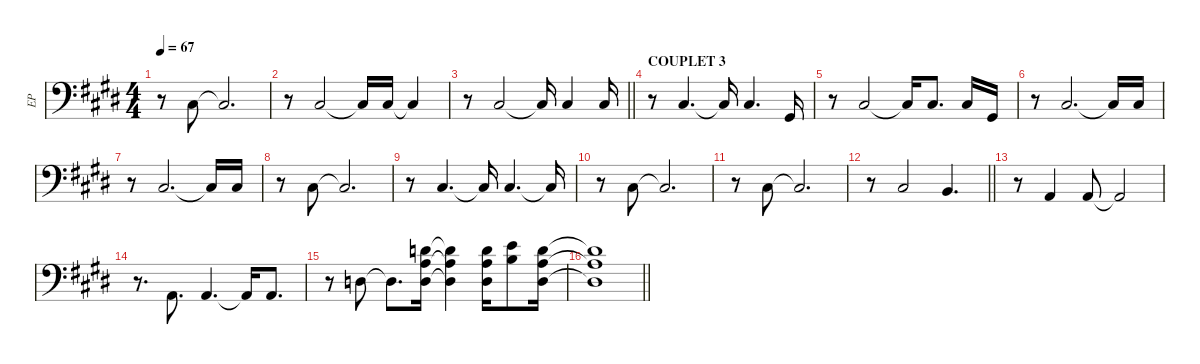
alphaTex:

\defaultSystemsLayout 4
\hideDynamics
\bracketExtendMode groupsimilarinstruments
\otherSystemsTrackNameOrientation horizontal
\track ("Electric Piano-LH" "EP") {defaultSystemsLayout 4 instrument ocarina}
\staff {score}
\tuning (E4 B3 G3 D3 A2 E2)
\ts (4 4)
\tempo 67
\clef f4
\ks c#minor
r.8{dy f beam Down} 4.5{acc #}.8{beam Up} 4.5{t acc #}.2{d beam Up} |
r.8{beam Down} 4.5{acc #}.2{beam Up} 4.5{t acc #}.16{beam Up} 4.5{acc #}.16{beam Up} 4.5{t acc #}.4{beam Up} |
\barLineRight lightlight
r.8{beam Down} 4.5{acc #}.2{beam Up} 4.5{t acc #}.16{beam Up} 4.5{acc #}.4{beam Up} 4.5{acc #}.16{beam Up} |
\section ("" "COUPLET 3")
r.8{beam Down} 4.5{acc #}.4{d beam Up} 4.5{t acc #}.16{beam Up} 4.5{acc #}.4{d beam Up} 4.6{acc #}.16{beam Up} |
r.8{beam Down} 4.5{acc #}.2{beam Up} 4.5{t acc #}.16{beam Up} 4.5{acc #}.8{d beam Up} 4.5{acc #}.16{beam Up} 4.6{acc #}.16{beam Up} |
r.8{beam Down} 4.5{acc #}.2{d beam Up} 4.5{t acc #}.16{beam Up} 4.5{acc #}.16{beam Up} |
r.8{beam Down} 4.5{acc #}.2{d beam Up} 4.5{t acc #}.16{beam Up} 4.5{acc #}.16{beam Up} |
r.8{beam Down} 4.5{acc #}.8{beam Up} 4.5{t acc #}.2{d beam Up} |
r.8{beam Down} 4.5{acc #}.4{d beam Up} 4.5{t acc #}.16{beam Up} 4.5{acc #}.4{d beam Up} 4.5{t acc #}.16{beam Up} |
r.8{beam Down} 4.5{acc #}.8{beam Up} 4.5{t acc #}.2{d beam Up} |
r.8{beam Down} 4.5{acc #}.8{beam Up} 4.5{t acc #}.2{d beam Up} |
\barLineRight lightlight
r.8{beam Down} 4.5{acc #}.2{beam Up} 2.5{acc forcenatural}.4{d beam Up} |
r.8{beam Down} 0.5{acc forcenatural}.4{beam Up} 0.5{acc forcenatural}.8{beam Up} 0.5{t acc forcenatural}.2{beam Up} |
r.8{d beam Down} 0.5{acc forcenatural}.8{d beam Up} 0.5{acc forcenatural}.4{d beam Up} 0.5{t acc forcenatural}.16{beam Up} 0.5{acc forcenatural}.8{d beam Up} |
r.8{beam Down} 0.4{acc forcenatural}.8{beam Down} 0.4{t acc forcenatural}.8{d beam Down} (3.2{acc forcenatural} 2.3{acc forcenatural} 0.4{acc forcenatural}).16{dy mf beam Down} (3.2{t acc forcenatural} 2.3{t acc forcenatural} 0.4{t acc forcenatural}).4{beam Down} (3.2{acc forcenatural} 2.3{acc forcenatural} 0.4{acc forcenatural}).16{beam Down} (0.1{acc forcenatural} 0.2{acc forcenatural}).8{beam Down} (3.2{acc forcenatural} 2.3{acc forcenatural} 0.4{acc forcenatural}).16{beam Down} |
\barLineRight lightlight
(3.2{t acc forcenatural} 2.3{t acc forcenatural} 0.4{t acc forcenatural}).1{beam Down}
